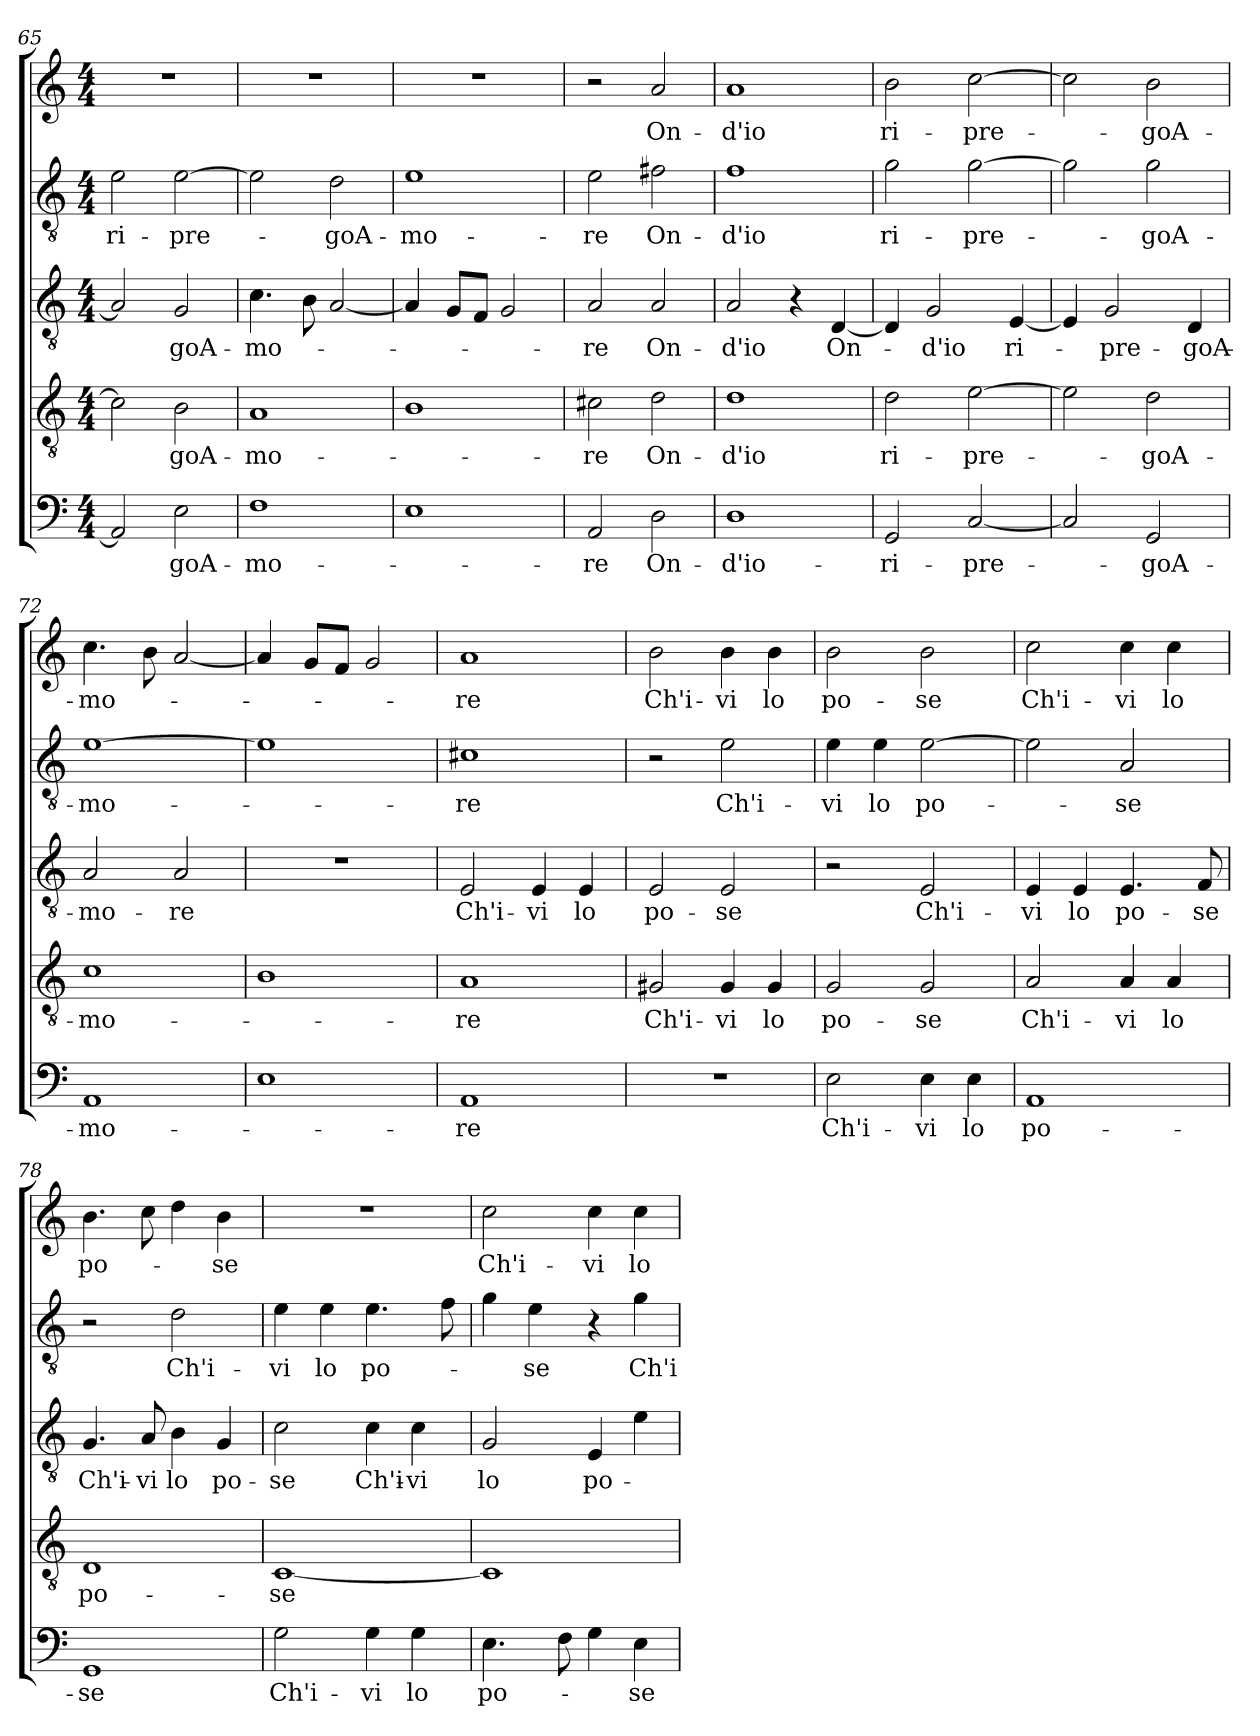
**kern	**text	**kern	**text	**kern	**text	**kern	**text	**kern	**text
*part5	*part5	*part4	*part4	*part3	*part3	*part2	*part2	*part1	*part1
*staff5	*staff5	*staff4	*staff4	*staff3	*staff3	*staff2	*staff2	*staff1	*staff1
*clefF4	*	*clefGv2	*	*clefGv2	*	*clefGv2	*	*clefG2	*
*k[]	*	*k[]	*	*k[]	*	*k[]	*	*k[]	*
*M4/4	*	*M4/4	*	*M4/4	*	*M4/4	*	*M4/4	*
=65	=65	=65	=65	=65	=65	=65	=65	=65	=65
2AA/]	.	2c\]	.	2A/]	.	2e\	ri-	1r	.
2E\	goA-	2B\	goA-	2G/	goA-	[2e\	pre-	.	.
=66	=66	=66	=66	=66	=66	=66	=66	=66	=66
1F\	mo-	1A/	mo-	4.c\	mo-	2e\]	.	1r	.
.	.	.	.	8B\	.	.	.	.	.
.	.	.	.	[2A/	.	2d\	goA-	.	.
=67	=67	=67	=67	=67	=67	=67	=67	=67	=67
1E\	.	1B\	.	4A/]	.	1e\	mo-	1r	.
.	.	.	.	8G/L	.	.	.	.	.
.	.	.	.	8F/J	.	.	.	.	.
.	.	.	.	2G/	.	.	.	.	.
=68	=68	=68	=68	=68	=68	=68	=68	=68	=68
2AA/	re	2c#X\	re	2A/	re	2e\	re	2r	.
2D\	On-	2d\	On-	2A/	On-	2f#X\	On-	2a/	On-
=69	=69	=69	=69	=69	=69	=69	=69	=69	=69
1D\	d'io-	1d\	d'io	2A/	d'io	1f\	d'io	1a/	d'io
.	.	.	.	4r	.	.	.	.	.
.	.	.	.	[4D/	On-	.	.	.	.
=70	=70	=70	=70	=70	=70	=70	=70	=70	=70
2GG/	ri-	2d\	ri-	4D/]	.	2g\	ri-	2b\	ri-
.	.	.	.	2G/	d'io	.	.	.	.
[2C/	pre-	[2e\	pre-	.	.	[2g\	pre-	[2cc\	pre-
.	.	.	.	[4E/	ri-	.	.	.	.
=71	=71	=71	=71	=71	=71	=71	=71	=71	=71
2C/]	.	2e\]	.	4E/]	.	2g\]	.	2cc\]	.
.	.	.	.	2G/	pre-	.	.	.	.
2GG/	goA-	2d\	goA-	.	.	2g\	goA-	2b\	goA-
.	.	.	.	4D/	goA-	.	.	.	.
=72	=72	=72	=72	=72	=72	=72	=72	=72	=72
1AA/	mo-	1c\	mo-	2A/	mo-	[1e\	mo-	4.cc\	mo-
.	.	.	.	.	.	.	.	8b\	.
.	.	.	.	2A/	re	.	.	[2a/	.
=73	=73	=73	=73	=73	=73	=73	=73	=73	=73
1E\	.	1B\	.	1r	.	1e\]	.	4a/]	.
.	.	.	.	.	.	.	.	8g/L	.
.	.	.	.	.	.	.	.	8f/J	.
.	.	.	.	.	.	.	.	2g/	.
=74	=74	=74	=74	=74	=74	=74	=74	=74	=74
1AA/	re	1A/	re	2E/	Ch'i-	1c#X\	re	1a/	re
.	.	.	.	4E/	vi	.	.	.	.
.	.	.	.	4E/	lo	.	.	.	.
=75	=75	=75	=75	=75	=75	=75	=75	=75	=75
1r	.	2G#X/	Ch'i-	2E/	po-	2r	.	2b\	Ch'i-
.	.	4G#/	vi	2E/	se	2e\	Ch'i-	4b\	vi
.	.	4G#/	lo	.	.	.	.	4b\	lo
=76	=76	=76	=76	=76	=76	=76	=76	=76	=76
2E\	Ch'i-	2G/	po-	2r	.	4e\	vi	2b\	po-
.	.	.	.	.	.	4e\	lo	.	.
4E\	vi	2G/	se	2E/	Ch'i-	[2e\	po-	2b\	se
4E\	lo	.	.	.	.	.	.	.	.
=77	=77	=77	=77	=77	=77	=77	=77	=77	=77
1AA/	po-	2A/	Ch'i-	4E/	vi	2e\]	.	2cc\	Ch'i-
.	.	.	.	4E/	lo	.	.	.	.
.	.	4A/	vi	4.E/	po-	2A/	se	4cc\	vi
.	.	4A/	lo	.	.	.	.	4cc\	lo
.	.	.	.	8F/	se	.	.	.	.
=78	=78	=78	=78	=78	=78	=78	=78	=78	=78
1GG/	se	1D/	po-	4.G/	Ch'i-	2r	.	4.b\	po-
.	.	.	.	8A/	vi	.	.	8cc\	.
.	.	.	.	4B\	lo	2d\	Ch'i-	4dd\	.
.	.	.	.	4G/	po-	.	.	4b\	se
=79	=79	=79	=79	=79	=79	=79	=79	=79	=79
2G\	Ch'i-	[1C/	se	2c\	se	4e\	vi	1r	.
.	.	.	.	.	.	4e\	lo	.	.
4G\	vi	.	.	4c\	Ch'i-	4.e\	po-	.	.
4G\	lo	.	.	4c\	vi	.	.	.	.
.	.	.	.	.	.	8f\	.	.	.
=80	=80	=80	=80	=80	=80	=80	=80	=80	=80
4.E\	po-	1C/]	.	2G/	lo	4g\	.	2cc\	Ch'i-
.	.	.	.	.	.	4e\	se	.	.
8F\	.	.	.	.	.	.	.	.	.
4G\	.	.	.	4E/	po-	4r	.	4cc\	vi
4E\	se	.	.	4e\	.	4g\	Ch'i-	4cc\	lo
=	=	=	=	=	=	=	=	=	=
*-	*-	*-	*-	*-	*-	*-	*-	*-	*-
